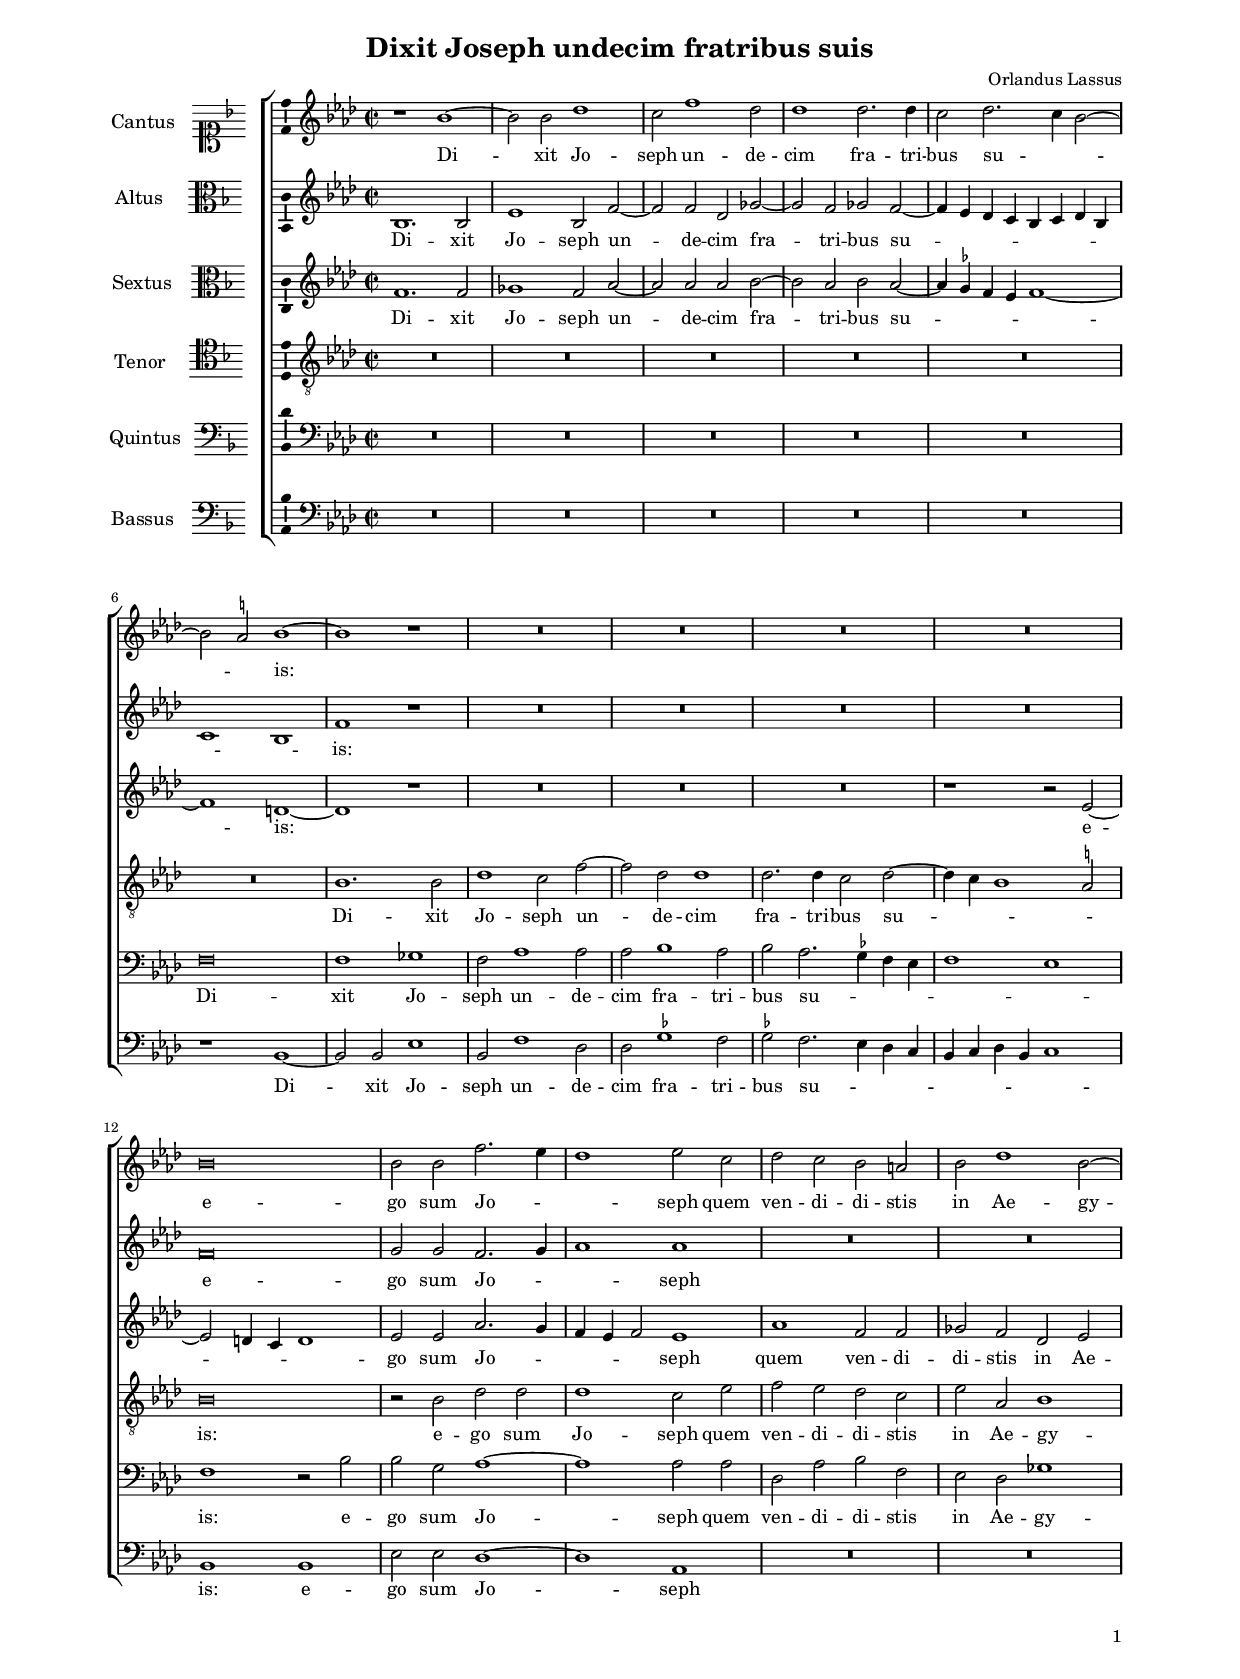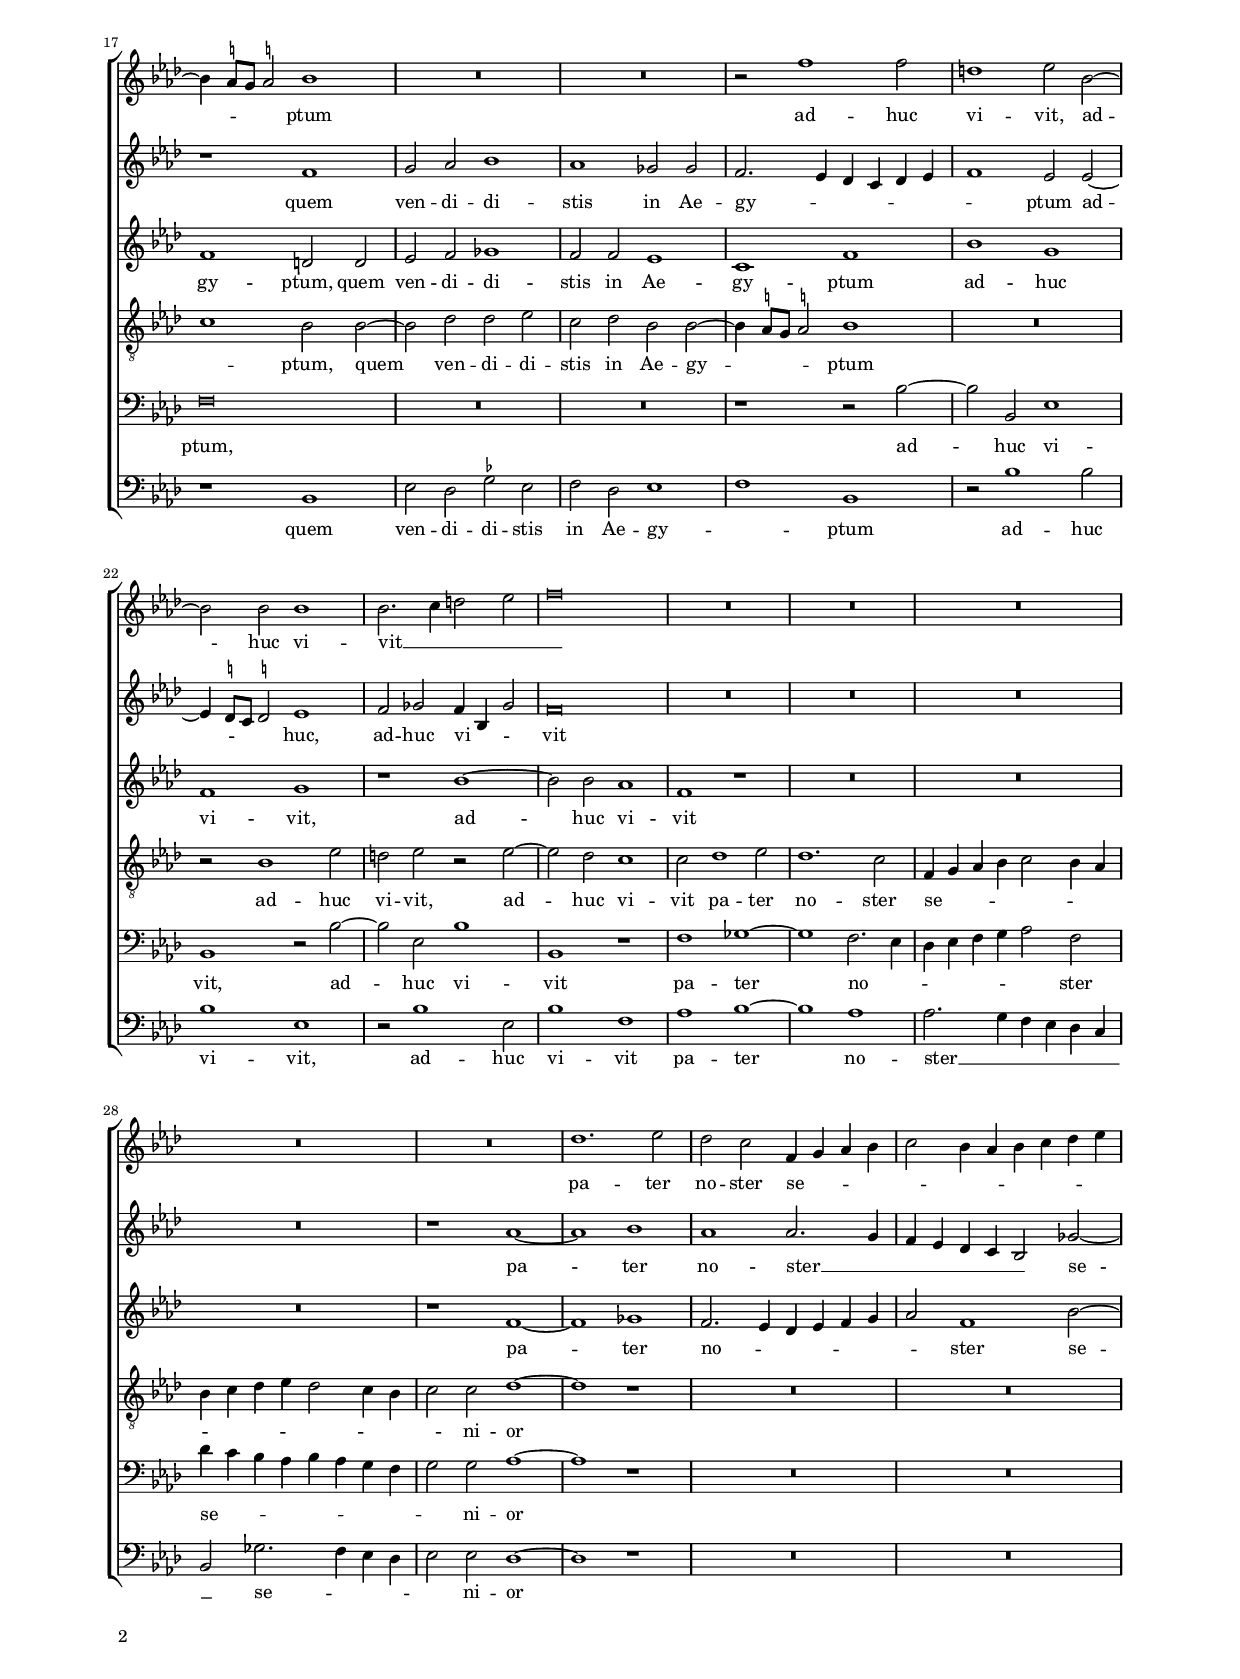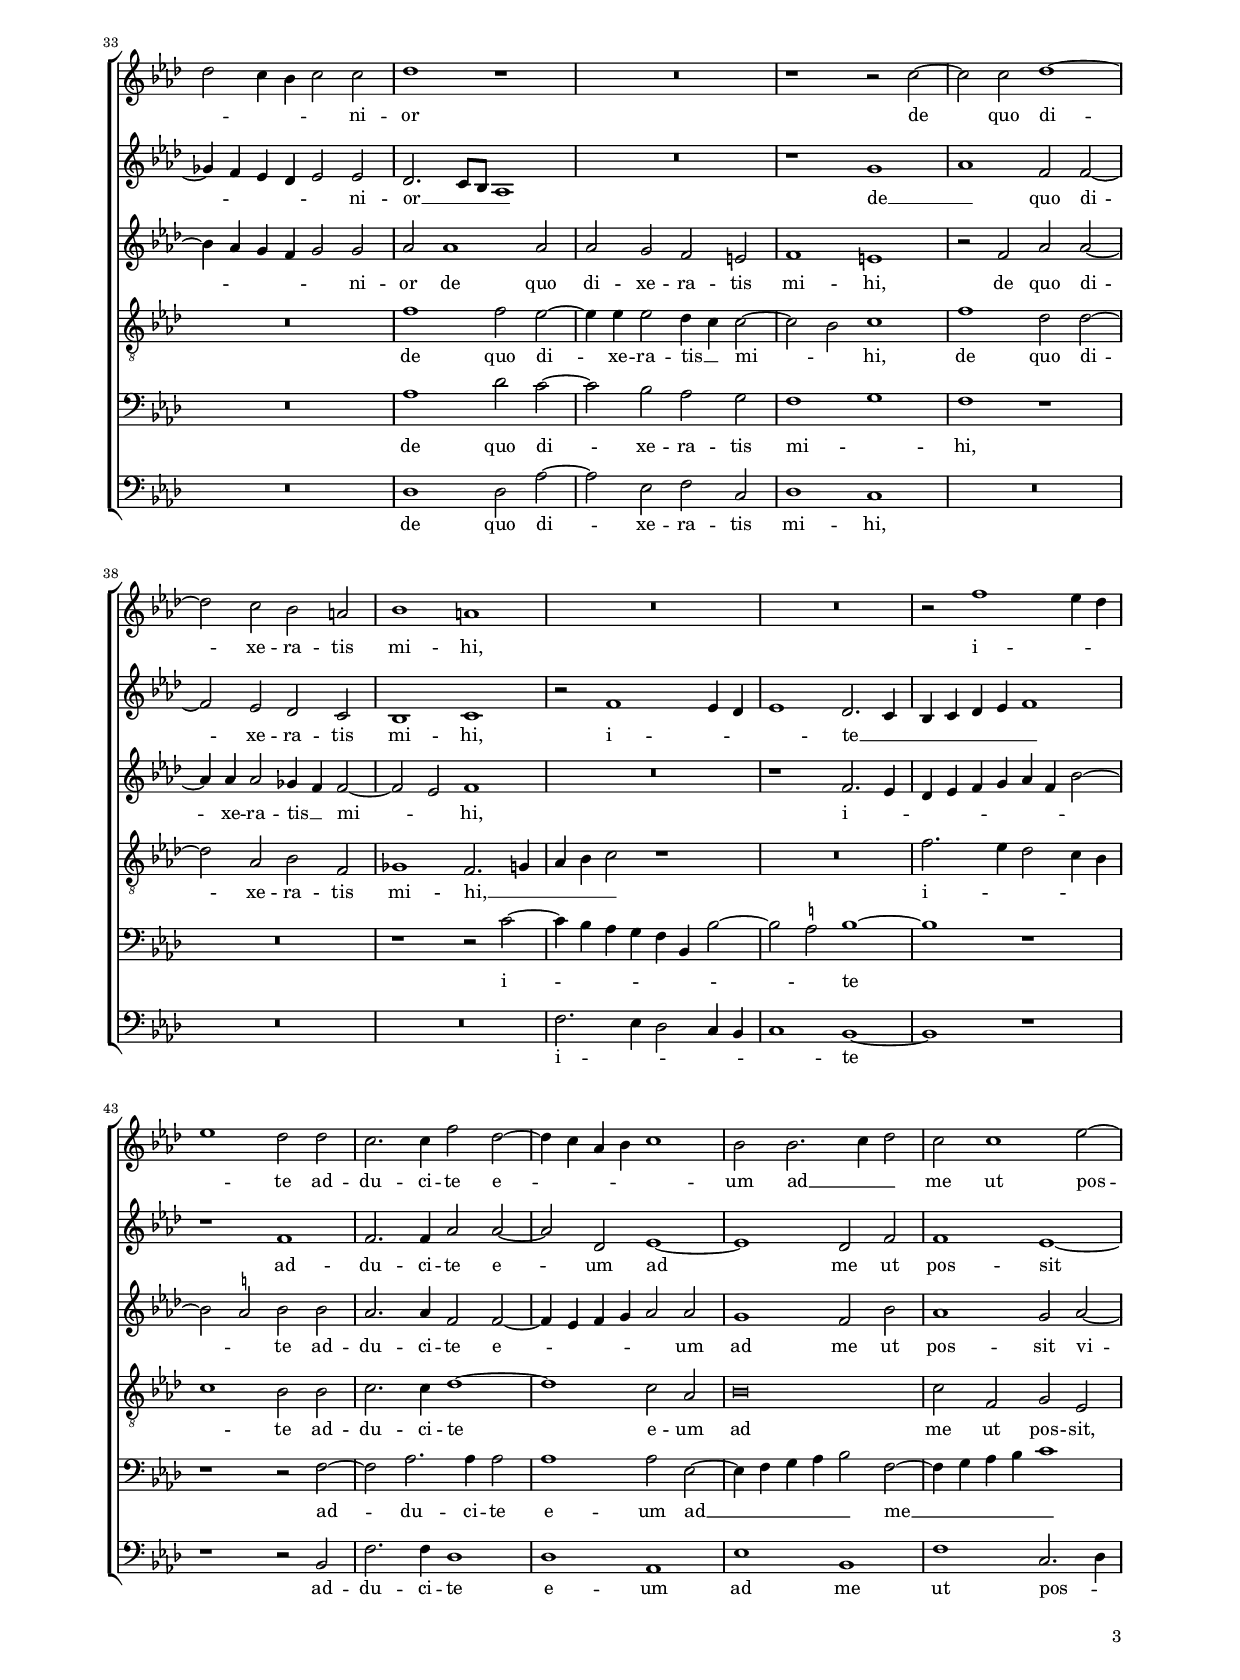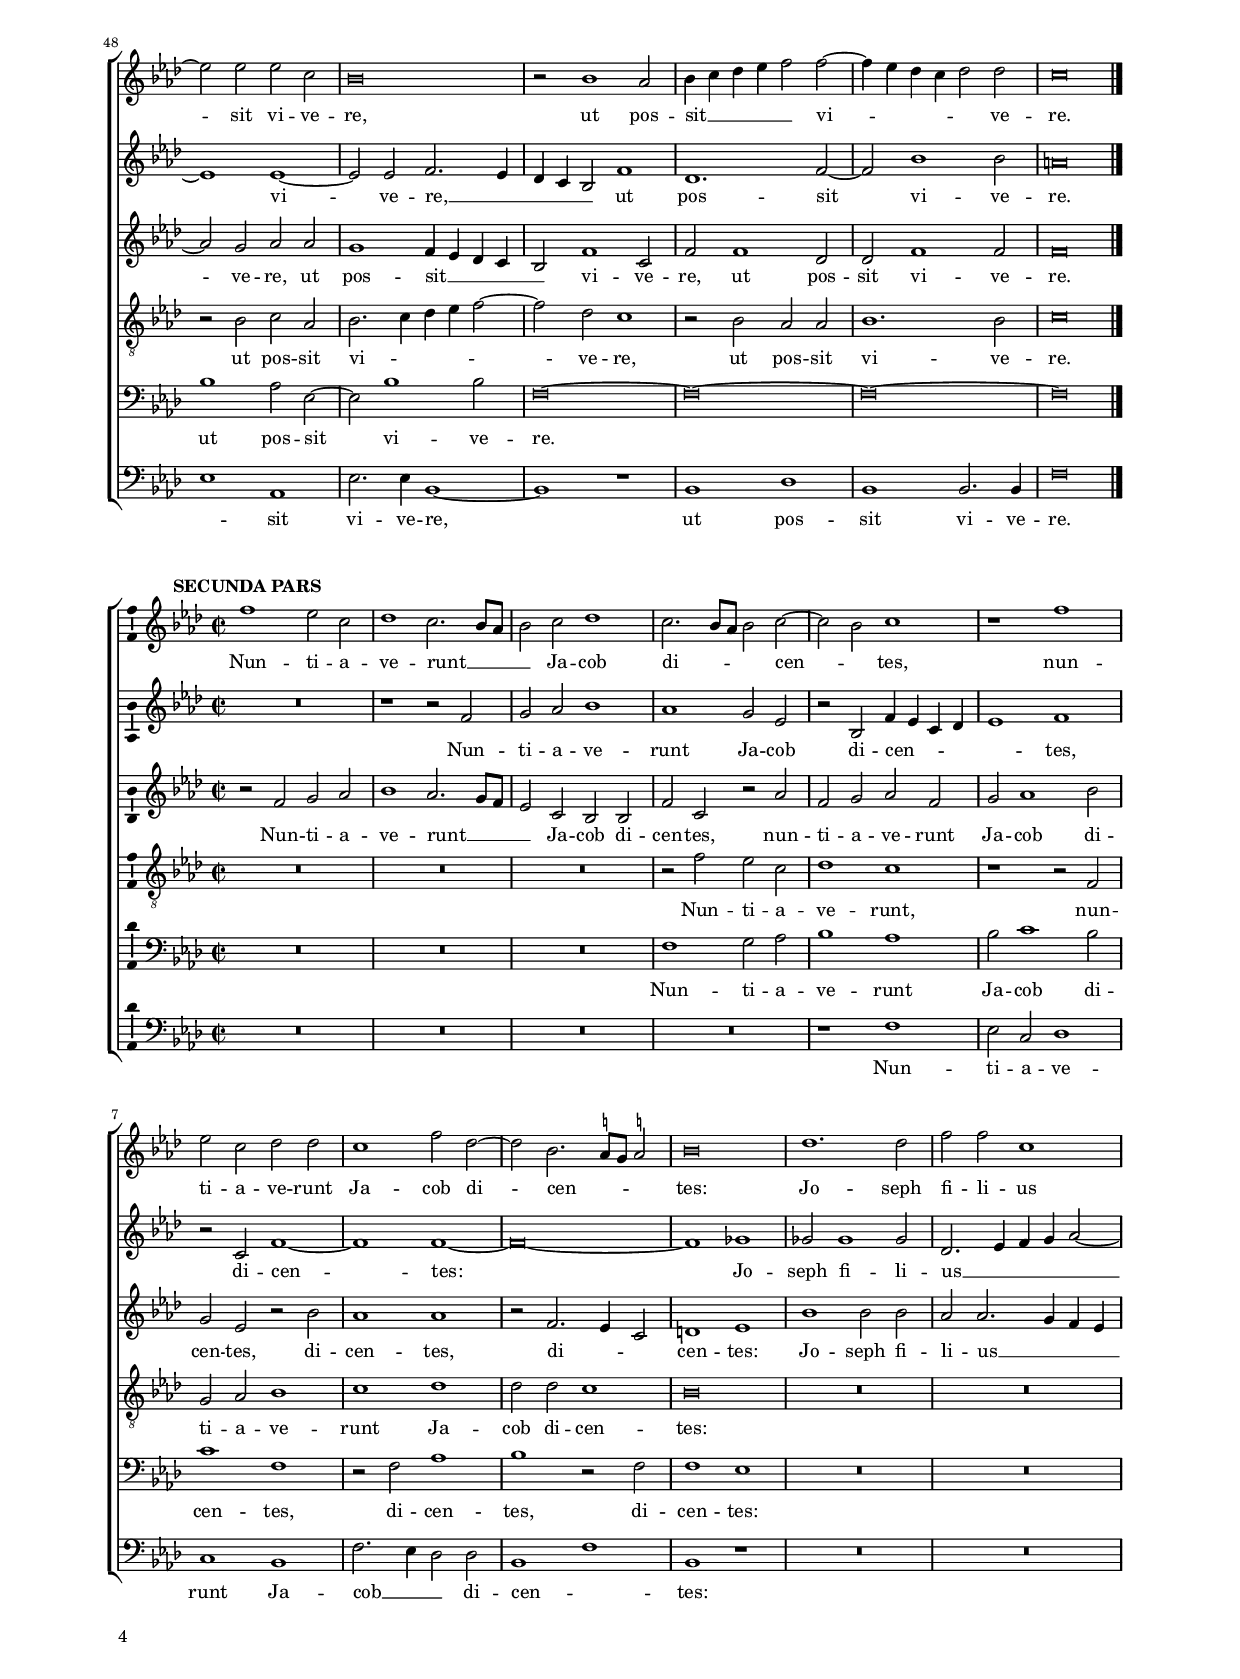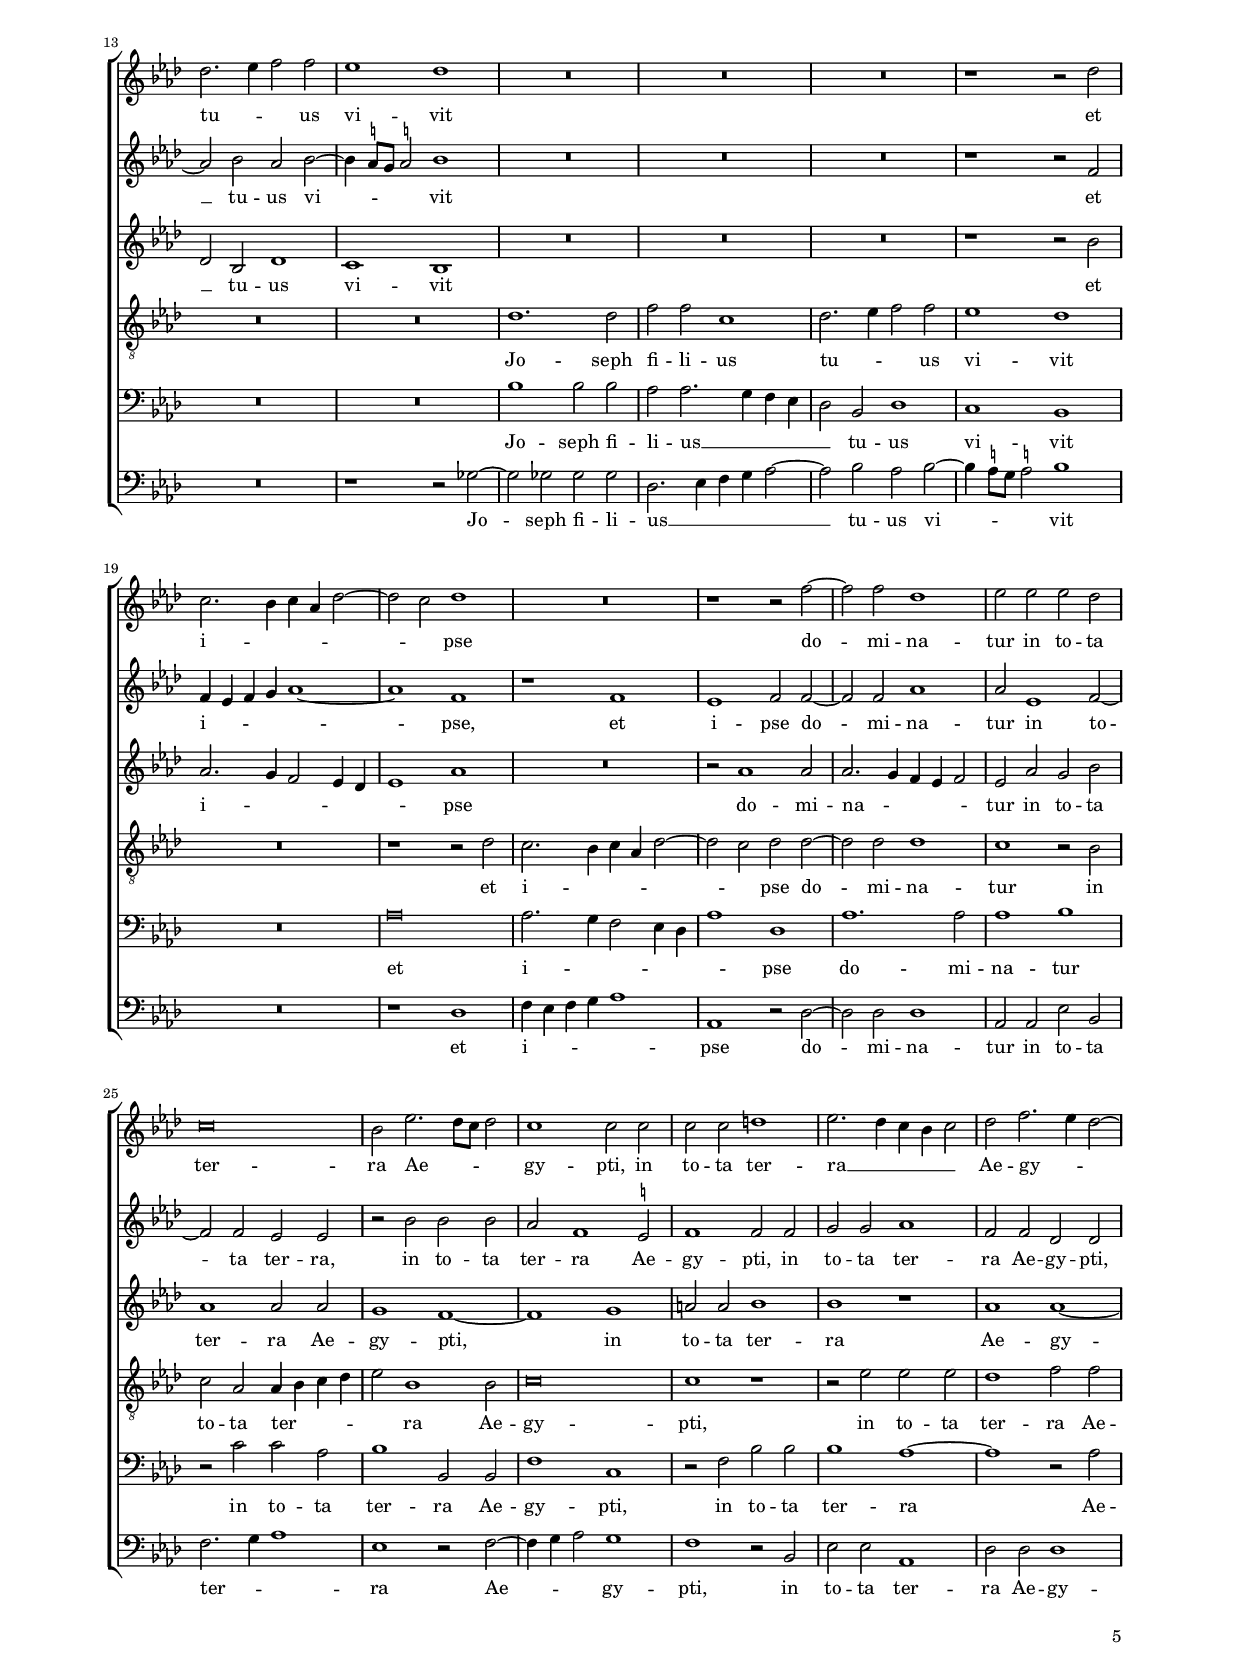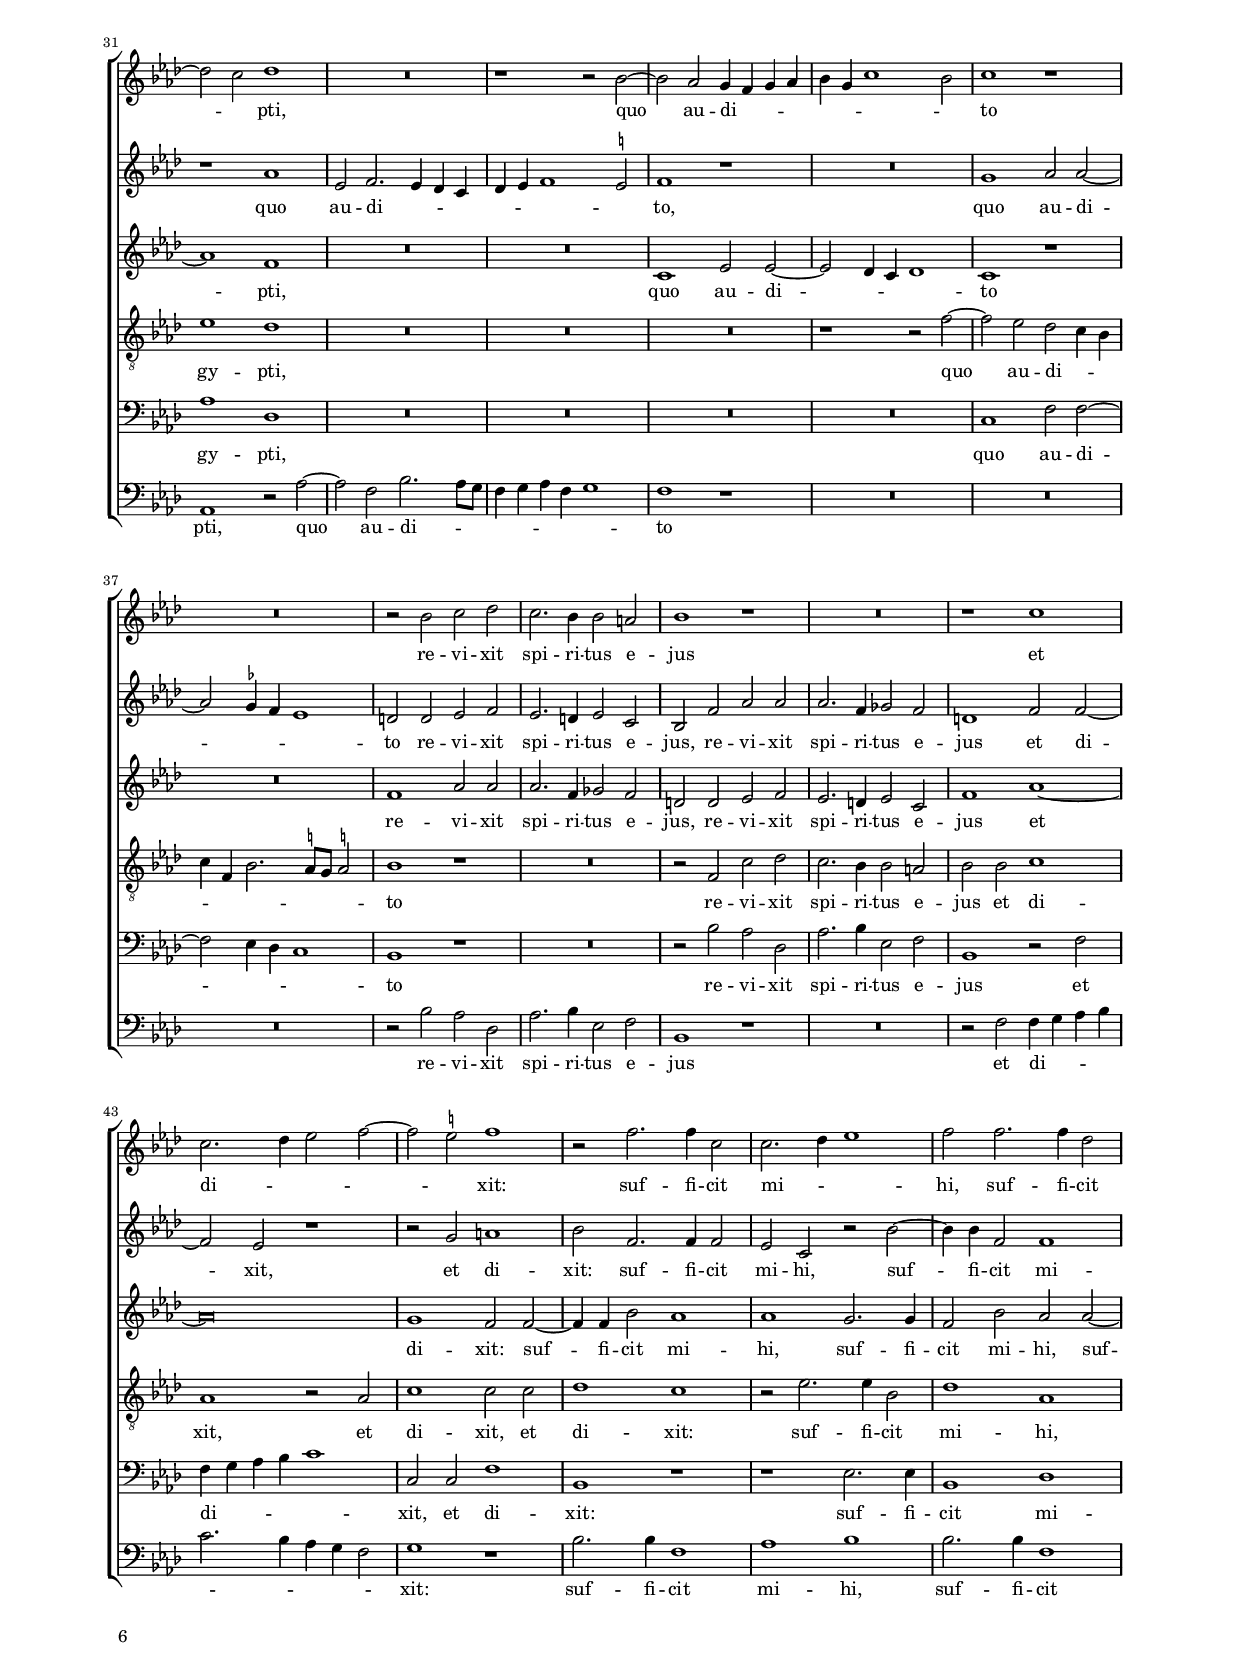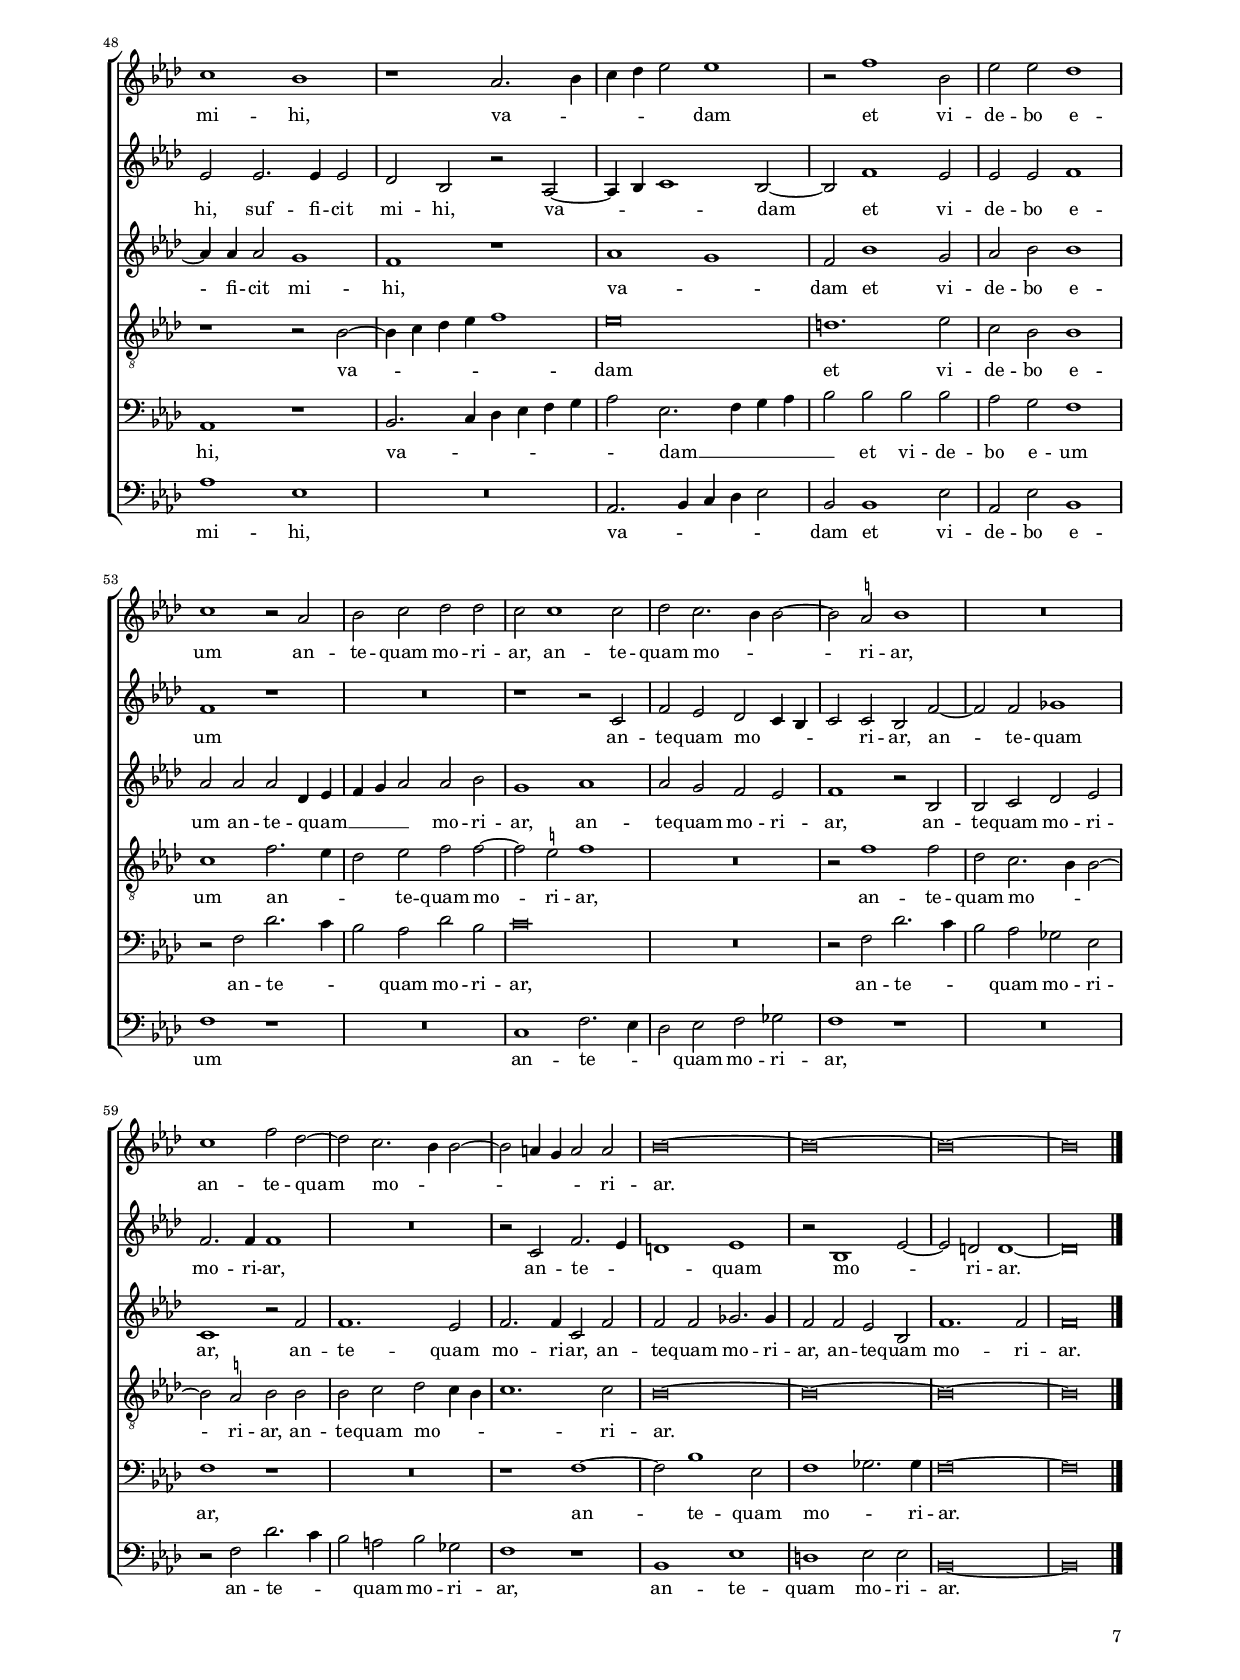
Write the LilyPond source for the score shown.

\header
{
  title="Dixit Joseph undecim fratribus suis"
  composer="Orlandus Lassus"
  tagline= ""
}

\version "2.24.1"
\include "deutsch.ly"
#(set-global-staff-size 15)
% #(set-default-paper-size "letter")
#(ly:set-option 'point-and-click #f)


	ficta = { \once \set suggestAccidentals = ##t }
	
	forget = #(define-music-function (music) (ly:music?) #{
		\accidentalStyle forget
		$music
		\accidentalStyle default
		#})


\paper
	{
	top-margin = 1.5 \cm
	bottom-margin = 0.9 \cm
	left-margin = 2 \cm
	right-margin = 2 \cm
	ragged-bottom = ##f
	ragged-last-bottom = ##t
	print-page-number = ##f
	score-system-spacing = #'((basic-distance . 16) (minimum-distance . 13) (padding . 5) (strechability . 150))
	system-system-spacing = #'((basic-distance . 16) (minimum-distance . 13) (padding . 5) (strechability . 150))
	oddFooterMarkup=\markup   \fill-line { "" \fromproperty #'page:page-number-string }
	evenFooterMarkup=\markup  \fill-line { \fromproperty #'page:page-number-string "" }
	last-bottom-spacing = #'((basic-distance . 12) (minimum-distance . 7) (padding . 4))
	systems-per-page = 3
%	min-systems-per-page = 3
	}

global = {
	\key f \major
	\time 2/2 \set Score.measureLength = #(ly:make-moment 2/1)
	\skip 1*2*53 \bar "|."
	}


incipitcantus = \markup { \score {
	{
	\set Staff.instrumentName = \markup { \fontsize #1 "Cantus" }
	\key f \major
	\clef soprano
	s4 \bar ""
	}
	\layout  {
	raggedright = ##t
	indent = 1.6 \cm
	line-width = 2.5 \cm
	\context { \Staff \remove Time_signature_engraver }
	\override Staff.Clef.Y-extent = #'(0 . 0)
	}} \hspace #1 }


incipitaltus = \markup { \score {
	{
	\set Staff.instrumentName = \markup { \fontsize #1 "Altus" }
	\key f \major
	\clef alto
	s4 \bar ""
	}
	\layout  {
	raggedright = ##t
	indent = 1.6 \cm
	line-width = 2.5 \cm
	\context { \Staff \remove Time_signature_engraver }
	\override Staff.Clef.Y-extent = #'(0 . 0)
	}} \hspace #1 }


incipitsextus = \markup { \score {
	{
	\set Staff.instrumentName = \markup { \fontsize #1 "Sextus" }
	\key f \major
	\clef alto
	s4 \bar ""
	}
	\layout  {
	raggedright = ##t
	indent = 1.6 \cm
	line-width = 2.5 \cm
	\context { \Staff \remove Time_signature_engraver }
	\override Staff.Clef.Y-extent = #'(0 . 0)
	}} \hspace #1 }


incipittenor = \markup { \score {
	{
	\set Staff.instrumentName = \markup { \fontsize #1 "Tenor" }
	\key f \major
	\clef tenor
	s4 \bar ""
	}
	\layout  {
	raggedright = ##t
	indent = 1.6 \cm
	line-width = 2.5 \cm
	\context { \Staff \remove Time_signature_engraver }
	\override Staff.Clef.Y-extent = #'(0 . 0)
	}} \hspace #1 }
      
      
incipitquintus = \markup { \score {
	{
	\set Staff.instrumentName = \markup { \fontsize #1 "Quintus" }
	\key f \major
	\clef bass
	s4 \bar ""
	}
	\layout  {
	raggedright = ##t
	indent = 1.6 \cm
	line-width = 2.5 \cm
	\context { \Staff \remove Time_signature_engraver }
	\override Staff.Clef.Y-extent = #'(0 . 0)
	}} \hspace #1 }
      
      
incipitbassus = \markup { \score {
	{
	\set Staff.instrumentName = \markup { \fontsize #1 "Bassus" }
	\key f \major
	\clef bass
	s4 \bar ""
	}
	\layout  {
	raggedright = ##t
	indent = 1.6 \cm
	line-width = 2.5 \cm
	\context { \Staff \remove Time_signature_engraver }
	\override Staff.Clef.Y-extent = #'(0 . 0)
	}} \hspace #1 }


cantus =  \relative c''
	{
	r1 g~
	g2 g b1
	a2 d1 b2
	b1 b2. b4
%5
	a2 b2. a4 g2~ |
	g2 \ficta fis g1~
	g1 r
	R\breve
	R\breve
%10
	R\breve |
	R\breve
	g\breve
	g2 g d'2. c4
	b1 c2 a
%15
	b2 a g fis |
	g2 b1 g2~
	g4 \ficta fis8 e \ficta fis!2 g1
	R\breve
	R\breve
%20
	r2 d'1 d2 |
	h1 c2 g~
	g2 g g1
	g2. a4 h2 c
	d\breve
%25
	R\breve |
	R\breve
	R\breve
	R\breve
	R\breve
%30
	b1. c2 |
	b2 a d,4 e f g
	a2 g4 f g a b c
	b2 a4 g a2 a
	b1 r
%35
	R\breve |
	r1 r2 a~
	a2 a b1~
	b2 a g fis
	g1 fis
%40
	R\breve |
	R\breve
	r2 d'1 c4 b
	c1 b2 b
	a2. a4 d2 b~
%45
	b4 a f g a1 |
	g2 g2. a4 b2
	a2 a1 c2~ \pageBreak
	c2 c c a
	g\breve
%50
	r2 g1 f2 |
	g4 a b c d2 d~
	d4 c b a b2 b
	a\breve |
	}


altus = \relative c'
	{
	g1. g2
	c1 g2 d'~
	d2 d b es~
	es2 d es2 d~
%5
	d4 c b a g a b g |
	a1 g
	d'1 r
	R\breve
	R\breve
%10
	R\breve |
	R\breve
	d\breve
	e2 e d2. e4
	f1 f
%15
	R\breve |
	R\breve
	r1 d
	e2 f g1
	f1 es2 es
%20
	d2. c4 b a b c |
	d1 c2 c~
	c4 \ficta h8 a \ficta h!2 c1
	d2 es d4 g, es'2
	d\breve
%25
	R\breve |
	R\breve
	R\breve
	R\breve
	r1 f~
%30
	f1 g |
	f1 f2. e4
	d4 c b a g2 es'2~
	es4 d c b c2 c
	b2. a8 g f1
%35
	R\breve |
	r1 e'
	f1 d2 d~
	d2 c b a
	g1 a
%40
	r2 d1 c4 b |
	c1 b2. a4
	g4 a b c d1
	r1 d
	d2. d4 f2 f~
%45
	f2 b, c1~ |
	c1 b2 d
	d1 c~
	c1 c~
	c2 c d2. c4
%50
	b4 a g2 d'1 |
	b1. d2~
	d2 g1 g2
	fis\breve |
	}


sextus =  \relative c'
	{
	d1. d2
	es1 d2 f~
	f2 f f g~
	g2 f g f~
%5
	f4 \ficta es d c d1~ |
	d1 h~
	h1 r
	R\breve
	R\breve
%10
	R\breve |
	r1 r2 c~
	c2 h4 a h1
	c2 c f2. e4
	d4 c d2 c1
%15
	f1 d2 d |
	es2 d b c
	d1 h2 h
	c2 d es1
	d2 d c1
%20
	a1 d |
	g1 e
	d1 e
	r1 g~
	g2 g f1
%25
	d1 r |
	R\breve
	R\breve
	R\breve
	r1 d~
%30
	d1 es |
	d2. c4 b c d e
	f2 d1 g2~
	g4 f e d e2 e
	f2 f1 f2
%35
	f2 e d cis |
	d1 cis
	r2 d f f~
	f4 f f2 es4 d d2~
	d2 c d1
%40
	R\breve |
	r1 d2. c4
	b4 c d e f d g2~
	g2 \ficta fis g g
	f2. f4 d2 d~
%45
	d4 c d e f2 f |
	e1 d2 g
	f1 e2 f~
	f2 e f f
	e1 d4 c b a
%50
	g2 d'1 a2 |
	d2 d1 b2
	b2 d1 d2
	d\breve |
	}


tenor =  \relative c'
	{
	R\breve
	R\breve
	R\breve
	R\breve
%5
	R\breve |
	R\breve
	g1. g2
	b1 a2 d~
	d2 b b1
%10
	b2. b4 a2 b~ |
	b4 a g1 \ficta fis2
	g\breve
	r2 g b b
	b1 a2 c
%15
	d2 c b a |
	c2 f, g1
	a1 g2 g~
	g2 b b c
	a2 b g g~
%20
	g4 \ficta fis8 e \ficta fis!2 g1 |
	R\breve
	r2 g1 c2
	h2 c r c~
	c2 b a1
%25
	a2 b1 c2 |
	b1. a2
	d,4 e f g a2 g4 f
	g4 a b c b2 a4 g
	a2 a b1~
%30
	b1 r |
	R\breve
	R\breve
	R\breve
	d1 d2 c~
%35
	c4 c c2 b4 a a2~ |
	a2 g a1
	d1 b2 b~
	b2 f g d
	es1 d2. e4
%40
	f4 g a2 r1 |
	R\breve
	d2. c4 b2 a4 g
	a1 g2 g
	a2. a4 b1~
%45
	b1 a2 f |
	g\breve
	a2 d, e c
	r2 g' a f
	g2. a4 b c d2~
%50
	d2 b a1 |
	r2 g f f
	g1. g2
	a\breve |
	}


quintus  =  \relative c
	{
	R\breve
	R\breve
	R\breve
	R\breve
%5
	R\breve |
	d\breve
	d1 es
	d2 f1 f2
	f2 g1 f2
%10
	g2 f2. \ficta es4 d c |
	d1 c
	d1 r2 g
	g2 e f1~
	f1 f2 f
%15
	b,2 f' g d |
	c2 b es1
	d\breve
	R\breve
	R\breve
%20
	r1 r2 g~ |
	g2 g, c1
	g1 r2 g'~
	g2 c, g'1
	g,1 r
%25
	d'1 es~ |
	es1 d2. c4
	b4 c d e f2 d
	b'4 a g f g f e d
	e2 e f1~
%30
	f1 r |
	R\breve
	R\breve
	R\breve
	f1 b2 a~
%35
	a2 g f e |
	d1 e
	d1 r
	R\breve
	r1 r2 a'~
%40
	a4 g f e d g, g'2~ |
	g2 \ficta fis g1~
	g1 r
	r1 r2 d~
	d2 f2. f4 f2
%45
	f1 f2 c~ |
	c4 d e f g2 d~
	d4 e f g a1
	g1 f2 c~
	c2 g'1 g2
%50
	d\breve~
	d\breve~
	d\breve~
	d\breve |
	}


bassus  =  \relative c
	{
	R\breve
	R\breve
	R\breve
	R\breve
%5
	R\breve |
	r1 g~
	g2 g c1
	g2 d'1 b2
	b2 \ficta es1 d2
%10
	\ficta es2 d2. c4 b a |
	g4 a b g a1
	g1 g
	c2 c b1~
	b1 f
%15
	R\breve |
	R\breve
	r1 g
	c2 b \ficta es c
	d2 b c1
%20
	d1 g, |
	r2 g'1 g2
	g1 c,
	r2 g'1 c,2
	g'1 d
%25
	f1 g~ |
	g1 f
	f2. e4 d c b a
	g2 es'2. d4 c b
	c2 c b1~
%30
	b1 r |
	R\breve
	R\breve
	R\breve
	b1 b2 f'~
%35
	f2 c d a |
	b1 a
	R\breve
	R\breve
	R\breve
%40
	d2. c4 b2 a4 g |
	a1 g~
	g1 r
	r1 r2 g
	d'2. d4 b1
%45
	b1 f |
	c'1 g
	d'1 a2. b4
	c1 f,
	c'2. c4 g1~
%50
	g1 r |
	g1 b
	g1 g2. g4
	d'\breve |
	}


lyricscantus = \lyricmode {
	Di -- xit Jo -- seph un -- de -- cim fra -- tri -- bus su -- _ _ _ is:
	e -- go sum Jo -- _ _ seph
	quem ven -- di -- di -- stis in Ae -- gy -- _ _ _ ptum
	ad -- huc vi -- vit,
	ad -- huc vi -- vit __ _ _ _ _
	pa -- ter no -- ster se -- _ _ _ _ _ _ _ _ _ _ _ _ _ _ ni -- or
	de quo di -- xe -- ra -- tis mi -- hi,
	i -- _ _ _ te ad -- du -- ci -- te e -- _ _ _ _ um ad __ _ _ me
	ut pos -- sit vi -- ve -- re,
	ut pos -- sit __ _ _ _ _ vi -- _ _ _ _ ve -- re.
	}


lyricsaltus = \lyricmode {
	Di -- xit Jo -- seph un -- de -- cim fra -- tri -- bus su -- _ _ _ _ _ _ _ _ _ is:
	e -- go sum Jo -- _ _ seph
	quem ven -- di -- di -- stis in Ae -- gy -- _ _ _ _ _ _ ptum
	ad -- _ _ _ huc,
	ad -- huc vi -- _ _ vit
	pa -- ter no -- ster __ _ _ _ _ _ _ se -- _ _ _ _ ni -- or __ _ _ _
	de __ _ quo di -- xe -- ra -- tis mi -- hi,
	i -- _ _ _ te __ _ _ _ _ _ _ ad -- du -- ci -- te e -- um ad me
	ut pos -- sit vi -- ve -- re, __ _ _ _ _
	ut pos -- sit vi -- ve -- re.
	}
	
	
lyricssextus = \lyricmode {
	Di -- xit Jo -- seph un -- de -- cim fra -- tri -- bus su -- _ _ _ _ is:
	e -- _ _ _ go sum Jo -- _ _ _ _ seph
	quem ven -- di -- di -- stis in Ae -- gy -- ptum,
	quem ven -- di -- di -- stis in Ae -- gy -- ptum
	ad -- huc vi -- vit,
	ad -- huc vi -- vit
	pa -- ter no -- _ _ _ _ _ _ ster se -- _ _ _ _ ni -- or
	de quo di -- xe -- ra -- tis mi -- hi,
	de quo di -- xe -- ra -- tis __ _ mi -- _ hi,
	i -- _ _ _ _ _ _ _ _ _ te ad -- du -- ci -- te e -- _ _ _ _ um ad me
	ut pos -- sit vi -- ve -- re,
	ut pos -- sit __ _ _ _ _ vi -- ve -- re,
	ut pos -- sit vi -- ve -- re.
	}


lyricstenor = \lyricmode {
	Di -- xit Jo -- seph un -- de -- cim fra -- tri -- bus su -- _ _ _ is:
	e -- go sum Jo -- seph
	quem ven -- di -- di -- stis in Ae -- gy -- _ ptum,
	quem ven -- di -- di -- stis in Ae -- gy -- _ _ _ ptum
	ad -- huc vi -- vit,
	ad -- huc vi -- vit
	pa -- ter no -- ster se -- _ _ _ _ _ _ _ _ _ _ _ _ _ _ ni -- or
	de quo di -- xe -- ra -- tis __ _ mi -- _ hi,
	de quo di -- xe -- ra -- tis mi -- hi, __ _ _ _ _
	i -- _ _ _ _ _ te ad -- du -- ci -- te e -- um ad me
	ut pos -- sit,
	ut pos -- sit vi -- _ _ _ _ ve -- re,
	ut pos -- sit vi -- ve -- re.
	}


lyricsquintus = \lyricmode {
	Di -- xit Jo -- seph un -- de -- cim fra -- tri -- bus su -- _ _ _ _ _ is:
	e -- go sum Jo -- seph
	quem ven -- di -- di -- stis in Ae -- gy -- ptum,
	ad -- huc vi -- vit,
	ad -- huc vi -- vit
	pa -- ter no -- _ _ _ _ _ _ ster se -- _ _ _ _ _ _ _ _ ni -- or
	de quo di -- xe -- ra -- tis mi -- _ hi,
	i -- _ _ _ _ _ _ _ te ad -- du -- ci -- te e -- um ad __ _ _ _ _ me __ _ _ _ _
	ut pos -- sit vi -- ve -- re.
	}


lyricsbassus = \lyricmode {
	Di -- xit Jo -- seph un -- de -- cim fra -- tri -- bus su -- _ _ _ _ _ _ _ _ is:
	e -- go sum Jo -- seph
	quem ven -- di -- di -- stis in Ae -- gy -- _ ptum
	ad -- huc vi -- vit,
	ad -- huc vi -- vit
	pa -- ter no -- ster __ _ _ _ _ _ _ se -- _ _ _ _ ni -- or
	de quo di -- xe -- ra -- tis mi -- hi,
	i -- _ _ _ _ _ te ad -- du -- ci -- te e -- um ad me
	ut pos -- _ _ sit vi -- ve -- re,
	ut pos -- sit vi -- ve -- re.
	}


\score
{  
	\transpose f as {
	\new ChoirStaff \with { \override StaffGrouper.staff-staff-spacing.basic-distance = #12 }
	<<

	\new Staff << \global
	\new Voice="v1" {
		\set Staff.instrumentName=\incipitcantus
		\set Staff.midiInstrument = "reed organ"
		\clef violin
		\cantus }
	\new Lyrics \lyricsto "v1" {\lyricscantus }
	>>


	\new Staff << \global
	\new Voice="v2" {
		\set Staff.instrumentName=\incipitaltus
		\set Staff.midiInstrument = "reed organ"
		\clef violin 
		\altus}
	\new Lyrics \lyricsto "v2" {\lyricsaltus }
	>>


	\new Staff << \global
	\new Voice="v6" {
		\set Staff.instrumentName=\incipitsextus
		\set Staff.midiInstrument = "reed organ"
		\clef violin 
		\sextus}
	\new Lyrics \lyricsto "v6" {\lyricssextus }
	>>


	\new Staff << \global
	\new Voice="v3" {
		\set Staff.instrumentName=\incipittenor
		\set Staff.midiInstrument = "reed organ"
		\clef "G_8"
		\tenor }
	\new Lyrics \lyricsto "v3" {\lyricstenor }
	>>


	\new Staff << \global
	\new Voice="v5" {
		\set Staff.instrumentName=\incipitquintus
		\set Staff.midiInstrument = "reed organ"
		\clef bass
		\quintus}
	\new Lyrics \lyricsto "v5" {\lyricsquintus }
	>>


	\new Staff << \global
	\new Voice="v4" {
		\set Staff.instrumentName=\incipitbassus
		\set Staff.midiInstrument = "reed organ"
		\clef "bass" 
		\bassus }
	\new Lyrics \lyricsto "v4" {\lyricsbassus}
	>>

	>>
	} % transpose

	\layout
	{
	indent = 2.6 \cm
%	\context { \Lyrics \override VerticalAxisGroup.nonstaff-relatedstaff-spacing.padding = #2 }
%	\context { \Lyrics \override LyricText.font-size = #1 }	
	\context { \Staff \override TimeSignature.break-visibility = #end-of-line-invisible }
	\context { \Staff \consists Ambitus_engraver }
	\context { \Score \override BarNumber.padding = #2 }
	\context { \Voice \override NoteHead.style = #'baroque }
	}

\midi
	{
	\tempo 2 = 90
	}

}

%%%%%%%%%%%%%%%%%%%%  PARS SECUNDA


global = {
	\key f \major
	\time 2/2 \set Score.measureLength = #(ly:make-moment 2/1)
	\skip 1*2*65 \bar "|."
	}


cantus =  \relative c''
	{
	d1 c2 a
	b1 a2. g8 f
	g2 a b1
	a2. g8 f g2 a~
%5
	a2 g a1 |
	r1 d \break \noPageBreak
	c2 a b b
	a1 d2 b~
	b2 g2. \ficta fis8 e \ficta fis!2
%10
	g\breve |
	b1. b2
	d2 d a1 \pageBreak
	b2. c4 d2 d
	c1 b
%15
	R\breve |
	R\breve
	R\breve
	r1 r2 b
	a2. g4 a f b2~
%20
	b2 a b1 |
	R\breve
	r1 r2 d~
	d2 d b1
	c2 c c b
%25
	a\breve |
	g2 c2. b8 a b2
	a1 a2 a
	a2 a h1
	c2. b4 a g a2
%30
	b2 d2. c4 b2~ |
	b2 a b1
	R\breve
	r1 r2 g~
	g2 f e4 d e f
%35
	g4 e a1 g2 |
	a1 r
	R\breve
	r2 g a b
	a2. g4 g2 fis
%40
	g1 r |
	R\breve
	r1 a
	a2. b4 c2 d~
	d2 \ficta cis d1
%45
	r2 d2. d4 a2 |
	a2. b4 c1
	d2 d2. d4 b2
	a1 g
	r1 f2. g4
%50
	a4 b c2 c1 |
	r2 d1 g,2
	c2 c b1
	a1 r2 f
	g2 a b b
%55
	a2 a1 a2 |
	b2 a2. g4 g2~
	g2 \ficta fis g1
	R\breve
	a1 d2 b~
%60
	b2 a2. g4 g2~ |
	g2 fis4 e fis2 fis
	g\breve~
	g\breve~
	g\breve~
%65
	g\breve |
	}


altus = \relative c'
	{
	R\breve
	r1 r2 d
	e2 f g1
	f1 e2 c
%5
	r2 g d'4 c a b |
	c1 d
	r2 a d1~
	d1 d~
	d\breve~
%10
	d1 es |
	es2 es1 es2
	b2. c4 d e f2~
	f2 g f g~
	g4 \ficta fis8 e \ficta fis!2 g1
%15
	R\breve |
	R\breve
	R\breve
	r1 r2 d
	d4 c d e f1~
%20
	f1 d |
	r1 d
	c1 d2 d~
	d2 d f1
	f2 c1 d2~
%25
	d2 d c c |
	r2 g' g g
	f2 d1 \ficta cis2
	d1 d2 d
	e2 e f1
%30
	d2 d b b |
	r1 f'
	c2 d2. c4 b a
	b4 c d1 \ficta cis2
	d1 r
%35
	R\breve |
	e1 f2 f~
	f2 \ficta es4 d c1
	h2 h c d
	c2. h4 c2 a
%40
	g2 d' f f |
	f2. d4 es2 d
	h1 d2 d~
	d2 c r1
	r2 e fis1
%45
	g2 d2. d4 d2 |
	c2 a r g'~
	g4 g d2 d1
	c2 c2. c4 c2
	b2 g r f~
%50
	f4 g a1 g2~ |
	g2 d'1 c2
	c2 c d1
	d1 r
	R\breve
%55
	r1 r2 a |
	d2 c b a4 g
	a2 a g d'~
	d2 d es1
	d2. d4 d1
%60
	R\breve |
	r2 a d2. c4
	h1 c
	r2 g1 c2~
	c2 h h1~
%65
	h\breve |
	}


sextus =  \relative c'
	{
	r2 d e f
	g1 f2. e8 d
	c2 a g g
	d'2 a r f'
%5
	d2 e f d |
	e2 f1 g2
	e2 c r g'
	f1 f
	r2 d2. c4 a2
%10
	h1 c |
	g'1 g2 g |
	f2 f2. e4 d c
	b2 g b1
	a1 g
%15
	R\breve |
	R\breve
	R\breve
	r1 r2 g'
	f2. e4 d2 c4 b
%20
	c1 f |
	R\breve
	r2 f1 f2
	f2. e4 d c d2
	c2 f e g
%25
	f1 f2 f |
	e1 d~
	d1 e
	fis2 fis g1
	g1 r
%30
	f1 f~
	f1 d
	R\breve
	R\breve
	a1 c2 c~
%35
	c2 b4 a b1 |
	a1 r
	R\breve
	d1 f2 f
	f2. d4 es2 d
%40
	h2 h c d |
	c2. h4 c2 a
	d1 f~
	f\breve
	e1 d2 d~
%45
	d4 d g2 f1 |
	f1 e2. e4
	d2 g f f~
	f4 f f2 e1
	d1 r
%50
	f1 e |
	d2 g1 e2
	f2 g g1
	f2 f f b,4 c
	d4 e f2 f g
%55
	e1 f |
	f2 e d c
	d1 r2 g,
	g2 a b c
	a1 r2 d
%60
	d1. c2 |
	d2. d4 a2 d
	d2 d es2. es4
	d2 d c g
	d'1. d2
%65
	d\breve |
	}


tenor =  \relative c'
	{
	R\breve
	R\breve
	R\breve
	r2 d c a
%5
	b1 a |
	r1 r2 d,
	e2 f g1
	a1 b
	b2 b a1
%10
	g\breve |
	R\breve
	R\breve
	R\breve
	R\breve
%15
	b1. b2 |
	d2 d a1
	b2. c4 d2 d
	c1 b
	R\breve
%20
	r1 r2 b |
	a2. g4 a f b2~
	b2 a b b~
	b2 b b1
	a1 r2 g
%25
	a2 f f4 g a b |
	c2 g1 g2
	a\breve
	a1 r
	r2 c c c
%30
	b1 d2 d |
	c1 b
	R\breve
	R\breve
	R\breve
%35
	r1 r2 d~ |
	d2 c b a4 g
	a4 d, g2. \ficta fis8 e \ficta fis!2
	g1 r
	R\breve
%40
	r2 d a' b |
	a2. g4 g2 fis
	g2 g a1
	f1 r2 f
	a1 a2 a 
%45
	b1 a |
	r2 c2. c4 g2
	b1 f
	r1 r2 g~
	g4 a b c d1
%50
	c\breve |
	h1. c2
	a2 g g1
	a1 d2. c4
	b2 c d d~
%55
	d2 \ficta cis d1 |
	R\breve
	r2 d1 d2
	b2 a2. g4 g2~
	g2 \ficta fis g g
%60
	g2 a b a4 g |
	a1. a2
	g\breve~
	g\breve~
	g\breve~
%65
	g\breve |
	}


quintus  =  \relative c
	{
	R\breve
	R\breve
	R\breve
	d1 e2 f
%5
	g1 f |
	g2 a1 g2
	a1 d,
	r2 d f1
	g1 r2 d
%10
	d1 c |
	R\breve
	R\breve
	R\breve
	R\breve
%15
	g'1 g2 g |
	f2 f2. e4 d c
	b2 g b1
	a1 g
	R\breve
%20
	f'\breve |
	f2. e4 d2 c4 b
	f'1 b,
	f'1. f2
	f1 g
%25
	r2 a a f |
	g1 g,2 g
	d'1 a
	r2 d g g
	g1 f~
%30
	f1 r2 f |
	f1 b,
	R\breve
	R\breve
	R\breve
%35
	R\breve |
	a1 d2 d~
	d2 c4 b a1
	g1 r
	R\breve
%40
	r2 g' f b, |
	f'2. g4 c,2 d
	g,1 r2 d'
	d4 e f g a1
	a,2 a d1
%45
	g,1 r |
	r1 c2. c4
	g1 b
	f1 r
	g2. a4 b c d e
%50
	f2 c2. d4 e f |
	g2 g g g
	f2 e d1
	r2 d b'2. a4
	g2 f b g
%55
	a\breve |
	R\breve
	r2 d, b'2. a4
	g2 f es c
	d1 r
%60
	R\breve |
	r1 d~
	d2 g1 c,2
	d1 es2. es4
	d\breve~
%65
	d\breve |
	}


bassus  =  \relative c
	{
	R\breve
	R\breve
	R\breve
	R\breve
%5
	r1 d |
	c2 a b1
	a1 g
	d'2. c4 b2 b
	g1 d'
%10
	g,1 r |
	R\breve
	R\breve
	R\breve
	r1 r2 es'~
%15
	es2 es es es |
	b2. c4 d e f2~
	f2 g f g~
	g4 \ficta fis8 e \ficta fis!2 g1
	R\breve
%20
	r1 b, |
	d4 c d e f1
	f,1 r2 b~
	b2 b b1
	f2 f c' g
%25
	d'2. e4 f1 |
	c1 r2 d~
	d4 e f2 e1
	d1 r2 g,
	c2 c f,1
%30
	b2 b b1 |
	f1 r2 f'~
	f2 d g2. f8 e
	d4 e f d e1
	d1 r
%35
	R\breve |
	R\breve
	R\breve
	r2 g f b,
	f'2. g4 c,2 d
%40
	g,1 r |
	R\breve
	r2 d' d4 e f g
	a2. g4 f e d2
	e1 r
%45
	g2. g4 d1 |
	f1 g
	g2. g4 d1
	f1 c
	R\breve
%50
	f,2. g4 a b c2 |
	g2 g1 c2
	f,2 c' g1
	d'1 r
	R\breve
%55
	a1 d2. c4 |
	b2 c d es
	d1 r
	R\breve
	r2 d b'2. a4
%60
	g2 fis g es |
	d1 r
	g,1 c
	h1 c2 c
	g\breve~
%65
	g\breve |
	}


lyricscantus = \lyricmode {
	Nun -- ti -- a -- ve -- runt __ _ _ _ Ja -- cob di -- _ _ _ cen -- _ tes,
	nun -- ti -- a -- ve -- runt Ja -- cob di -- cen -- _ _ _ tes:
	Jo -- seph fi -- li -- us tu -- _ _ us vi -- vit
	et i -- _ _ _ _ _ pse do -- mi -- na -- tur in to -- ta ter -- ra Ae -- _ _ _ gy -- pti,
	in to -- ta ter -- ra __ _ _ _ _ Ae -- gy -- _ _ _ pti,
	quo au -- di -- _ _ _ _ _ _ _ to
	re -- vi -- xit spi -- ri -- tus e -- jus
	et di -- _ _ _ _ xit:
	suf -- fi -- cit mi -- _ _ hi,
	suf -- fi -- cit mi -- hi,
	va -- _ _ _ _ dam et vi -- de -- bo e -- um
	an -- te -- quam mo -- ri -- ar,
	an -- te -- quam mo -- _ _ ri -- ar,
	an -- te -- quam mo -- _ _ _ _ _ ri -- ar.
	}


lyricsaltus = \lyricmode {
	Nun -- ti -- a -- ve -- runt Ja -- cob di -- cen -- _ _ _ _ tes,
	di -- cen -- tes:
	Jo -- seph fi -- li -- us __ _ _ _ _ tu -- us vi -- _ _ _ vit
	et i -- _ _ _ _ pse,
	et i -- pse do -- mi -- na -- tur in to -- ta ter -- ra,
	in to -- ta ter -- ra Ae -- gy -- pti,
	in to -- ta ter -- ra Ae -- gy -- pti,
	quo au -- di -- _ _ _ _ _ _ _ to,
	quo au -- di -- _ _ _ to
	re -- vi -- xit spi -- ri -- tus e -- jus,
	re -- vi -- xit spi -- ri -- tus e -- jus
	et di -- xit,
	et di -- xit:
	suf -- fi -- cit mi -- hi,
	suf -- fi -- cit mi -- hi,
	suf -- fi -- cit mi -- hi,
	va -- _ _ dam et vi -- de -- bo e -- um
	an -- te -- quam mo -- _ _ _ ri -- ar,
	an -- te -- quam mo -- ri -- ar,
	an -- te -- _ _ quam mo -- _ ri -- ar.
	}


lyricssextus = \lyricmode {
	Nun -- ti -- a -- ve -- runt __ _ _ _ Ja -- cob di -- cen -- tes,
	nun -- ti -- a -- ve -- runt Ja -- cob di -- cen -- tes,
	di -- cen -- tes,
	di -- _ _ cen -- tes:
	Jo -- seph fi -- li -- us __ _ _ _ _ tu -- us vi -- vit
	et i -- _ _ _ _ _ pse do -- mi -- na -- _ _ _ _ tur in to -- ta ter -- ra Ae -- gy -- pti,
	in to -- ta ter -- ra Ae -- gy -- pti,
	quo au -- di -- _ _ _ to
	re -- vi -- xit spi -- ri -- tus e -- jus,
	re -- vi -- xit spi -- ri -- tus e -- jus
	et di -- xit:
	suf -- fi -- cit mi -- hi,
	suf -- fi -- cit mi -- hi,
	suf -- fi -- cit mi -- hi,
	va -- _ dam et vi -- de -- bo e -- um
	an -- te -- quam __ _ _ _ _ mo -- ri -- ar,
	an -- te -- quam mo -- ri -- ar,
	an -- te -- quam mo -- ri -- ar,
	an -- te -- quam mo -- ri -- ar,
	an -- te -- quam mo -- ri -- ar,
	an -- te -- quam mo -- ri -- ar.
	}


lyricstenor = \lyricmode {
	Nun -- ti -- a -- ve -- runt,
	nun -- ti -- a -- ve -- runt Ja -- cob di -- cen -- tes:
	Jo -- seph fi -- li -- us tu -- _ _ us vi -- vit
	et i -- _ _ _ _ _ pse do -- mi -- na -- tur in to -- ta ter -- _ _ _ _ ra Ae -- gy -- pti,
	in to -- ta ter -- ra Ae -- gy -- pti,
	quo au -- di -- _ _ _ _ _ _ _ _ to
	re -- vi -- xit spi -- ri -- tus e -- jus
	et di -- xit,
	et di -- xit,
	et di -- xit:
	suf -- fi -- cit mi -- hi,
	va -- _ _ _ _ dam et vi -- de -- bo e -- um
	an -- _ _ te -- quam mo -- ri -- ar,
	an -- te -- quam mo -- _ _ ri -- ar,
	an -- te -- quam mo -- _ _ _ ri -- ar.
	}


lyricsquintus = \lyricmode {
	Nun -- ti -- a -- ve -- runt Ja -- cob di -- cen -- tes,
	di -- cen -- tes,
	di -- cen -- tes:
	Jo -- seph fi -- li -- us __ _ _ _ _ tu -- us vi -- vit
	et i -- _ _ _ _ _ pse do -- mi -- na -- tur in to -- ta ter -- ra Ae -- gy -- pti,
	in to -- ta ter -- ra Ae -- gy -- pti,
	quo au -- di -- _ _ _ to
	re -- vi -- xit spi -- ri -- tus e -- jus
	et di -- _ _ _ _ xit,
	et di -- xit:
	suf -- fi -- cit mi -- hi,
	va -- _ _ _ _ _ _ dam __ _ _ _ _ et vi -- de -- bo e -- um
	an -- te -- _ _ quam mo -- ri -- ar,
	an -- te -- _ _ quam mo -- ri -- ar,
	an -- te -- quam mo -- _ ri -- ar.
	}


lyricsbassus = \lyricmode {
	Nun -- ti -- a -- ve -- runt Ja -- cob __ _ _ di -- cen -- _ tes:
	Jo -- seph fi -- li -- us __ _ _ _ _ tu -- us vi -- _ _ _ vit
	et i -- _ _ _ _ pse do -- mi -- na -- tur
	in to -- ta ter -- _ _ ra Ae -- _ _ gy -- pti,
	in to -- ta ter -- ra Ae -- gy -- pti,
	quo au -- di -- _ _ _ _ _ _ _ to
	re -- vi -- xit spi -- ri -- tus e -- jus
	et di -- _ _ _ _ _ _ _ _ xit:
	suf -- fi -- cit mi -- hi,
	suf -- fi -- cit mi -- hi,
	va -- _ _ _ _ dam et vi -- de -- bo e -- um
	an -- te -- _ _ quam mo -- ri -- ar,
	an -- te -- _ _ quam mo -- ri -- ar,
	an -- te -- quam mo -- ri -- ar.
	}


\score
{  
	\transpose f as {
	\new ChoirStaff \with { \override StaffGrouper.staff-staff-spacing.basic-distance = #12 }
	<<

	\new Staff <<\global
	\new Voice="v1" {
	  %\set Staff.instrumentName="Cantus"
		\set Staff.midiInstrument = "reed organ"
		\clef violin
		\cantus }
	\new Lyrics \lyricsto "v1" {\lyricscantus }
	>>


	\new Staff << \global
	\new Voice="v2" {
	  %\set Staff.instrumentName="Altus"
		\set Staff.midiInstrument = "reed organ"
		\clef violin 
		\altus}
	\new Lyrics \lyricsto "v2" {\lyricsaltus }
	>>


	\new Staff << \global
	\new Voice="v6" {
	  %\set Staff.instrumentName="Sextus"
		\set Staff.midiInstrument = "reed organ"
		\clef violin 
		\sextus}
	\new Lyrics \lyricsto "v6" {\lyricssextus }
	>>


	\new Staff <<\global
	\new Voice="v3" {
	  %\set Staff.instrumentName="Tenor"
		\set Staff.midiInstrument = "reed organ"
		\clef "G_8"
		\tenor }
	\new Lyrics \lyricsto "v3" {\lyricstenor }
	>>


	\new Staff << \global
	\new Voice="v5" {
	  %\set Staff.instrumentName="Quintus"
		\set Staff.midiInstrument = "reed organ"
		\clef "bass"
		\quintus}
	\new Lyrics \lyricsto "v5" {\lyricsquintus }
	>>


	\new Staff <<\global
	\new Voice="v4" {
	  %\set Staff.instrumentName="Bassus"
		\set Staff.midiInstrument = "reed organ"
		\clef "bass" 
		\bassus }
	\new Lyrics \lyricsto "v4" {\lyricsbassus}
	>>

	>>
	} % transpose

	\layout
	{
	indent = 0 \cm
%	\context { \Lyrics \override VerticalAxisGroup.nonstaff-relatedstaff-spacing.padding = #2 }
%	\context { \Lyrics \override LyricText.font-size = #1 }
	\context { \Staff \override TimeSignature.break-visibility = #end-of-line-invisible }
	\context { \Staff \consists Ambitus_engraver }
	\context { \Score \override BarNumber.padding = #2 }
	\context { \Voice \override NoteHead.style = #'baroque }
	}

	\header { piece = \markup { \hspace #7 \column { \raise #2  \transparent "x" \bold "SECUNDA PARS"} } }

\midi
	{
	\tempo 2 = 90
	}

}

% EOF
